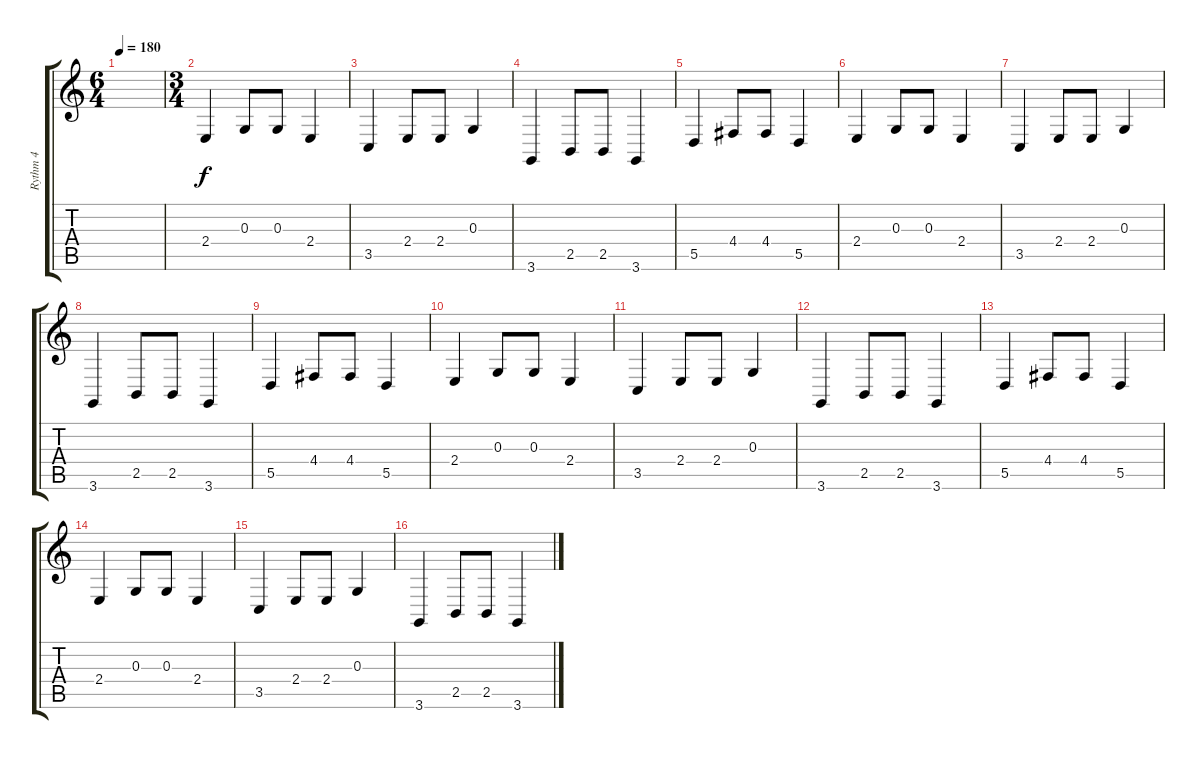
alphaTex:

\track ("Rythm 4" "Rythm 4") {instrument altosax}
\staff {score tabs}
\tuning (E4 B3 G3 D3 A2 E2) {hide}
\ts (6 4)
\tempo 180
\clef g2
\ks c
|
\ts (3 4)
2.4.4 0.3.8 0.3.8 2.4.4 |
3.5.4 2.4.8 2.4.8 0.3.4 |
3.6.4 2.5.8 2.5.8 3.6.4 |
5.5.4 4.4.8 4.4.8 5.5.4 |
2.4.4 0.3.8 0.3.8 2.4.4 |
3.5.4 2.4.8 2.4.8 0.3.4 |
3.6.4 2.5.8 2.5.8 3.6.4 |
5.5.4 4.4.8 4.4.8 5.5.4 |
2.4.4 0.3.8 0.3.8 2.4.4 |
3.5.4 2.4.8 2.4.8 0.3.4 |
3.6.4 2.5.8 2.5.8 3.6.4 |
5.5.4 4.4.8 4.4.8 5.5.4 |
2.4.4 0.3.8 0.3.8 2.4.4 |
3.5.4 2.4.8 2.4.8 0.3.4 |
3.6.4 2.5.8 2.5.8 3.6.4
